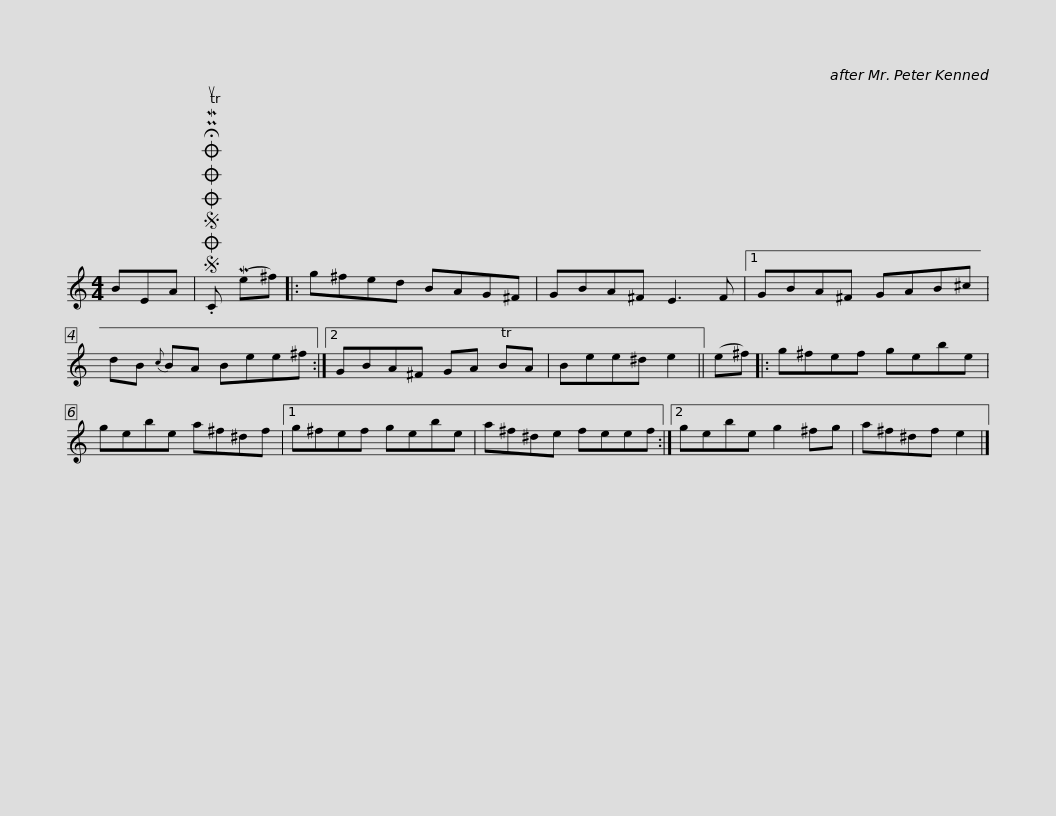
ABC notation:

X:1
L:1/8
M:4/4
I:linebreak $
K:C
V:1 treble
V:1
 BEA |SOSOOO .!fermata!PMTuC (Me^f) |: g^fed BAG^F | GBA^F E3 F |1 GBA^F GAB^c | %5
 dB{c} BA Bee^f :|2$ GBA^F GA TBA | Bee^d e2 || (e^f) |: g^fef gebe | %10
 gebe a^f^df |1 g^fef gebe |$ a^f^de feef :|2 gebe g2 ^fg | a^f^df e2 |] %15
